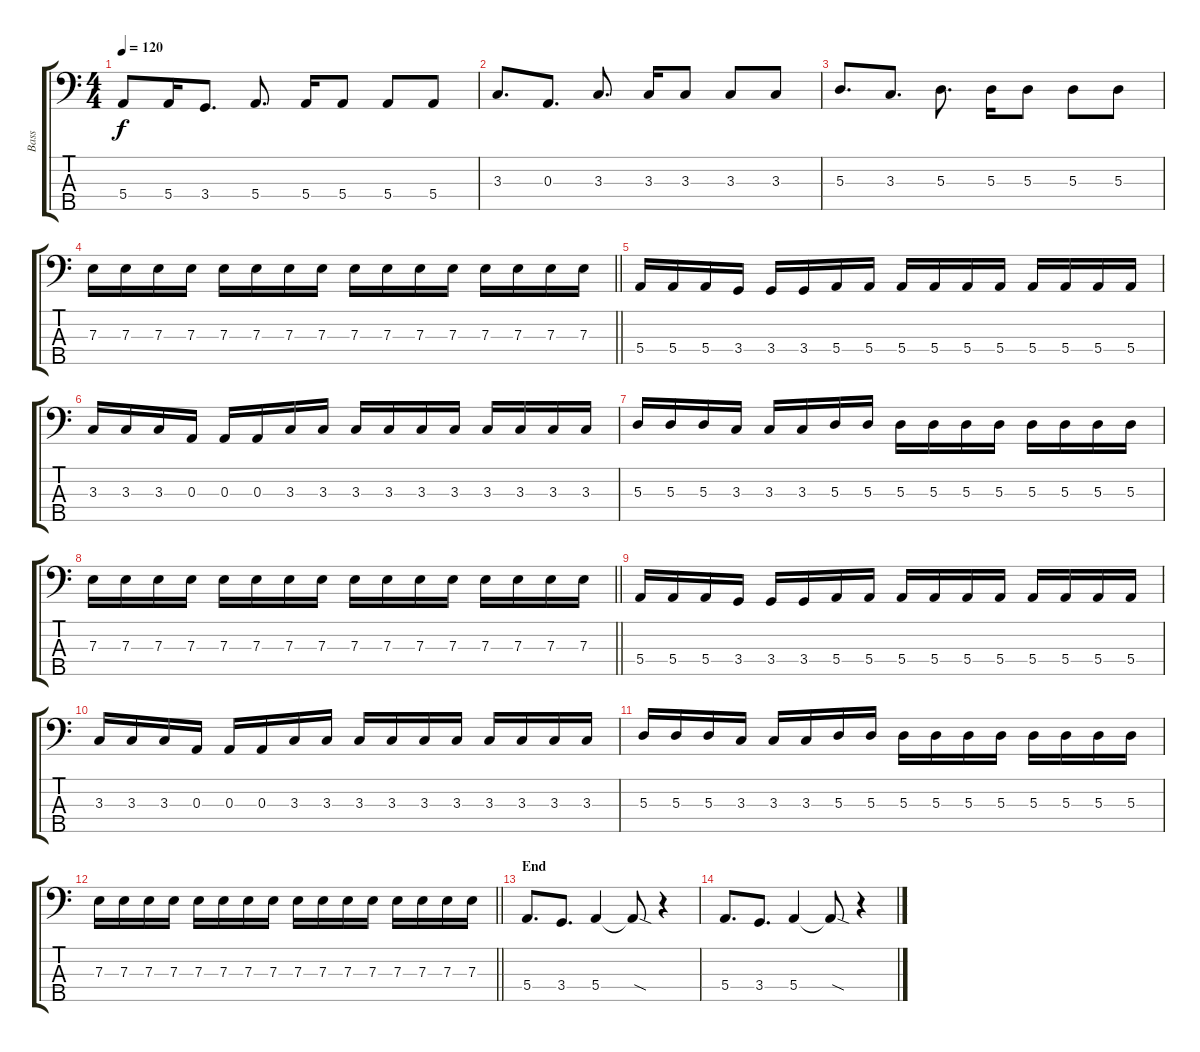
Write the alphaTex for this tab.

\track ("Bass" "Bass") {instrument electricbassfinger}
\staff {score tabs}
\tuning (G2 D2 A1 E1 B0) {hide}
\ts (4 4)
\section ("" "")
\tempo 120
\clef f4
\ks c
5.4.8{dy f} 5.4.16 3.4.8{d} 5.4.8{d} 5.4.16 5.4.8 5.4.8 5.4.8 |
3.3.8{d} 0.3.8{d} 3.3.8{d} 3.3.16 3.3.8 3.3.8 3.3.8 |
5.3.8{d} 3.3.8{d} 5.3.8{d} 5.3.16 5.3.8 5.3.8 5.3.8 |
\barLineRight lightlight
7.3.16 7.3.16 7.3.16 7.3.16 7.3.16 7.3.16 7.3.16 7.3.16 7.3.16 7.3.16 7.3.16 7.3.16 7.3.16 7.3.16 7.3.16 7.3.16 |
\section ("" "")
5.4.16 5.4.16 5.4.16 3.4.16 3.4.16 3.4.16 5.4.16 5.4.16 5.4.16 5.4.16 5.4.16 5.4.16 5.4.16 5.4.16 5.4.16 5.4.16 |
3.3.16 3.3.16 3.3.16 0.3.16 0.3.16 0.3.16 3.3.16 3.3.16 3.3.16 3.3.16 3.3.16 3.3.16 3.3.16 3.3.16 3.3.16 3.3.16 |
5.3.16 5.3.16 5.3.16 3.3.16 3.3.16 3.3.16 5.3.16 5.3.16 5.3.16 5.3.16 5.3.16 5.3.16 5.3.16 5.3.16 5.3.16 5.3.16 |
\barLineRight lightlight
7.3.16 7.3.16 7.3.16 7.3.16 7.3.16 7.3.16 7.3.16 7.3.16 7.3.16 7.3.16 7.3.16 7.3.16 7.3.16 7.3.16 7.3.16 7.3.16 |
\section ("" "")
5.4.16 5.4.16 5.4.16 3.4.16 3.4.16 3.4.16 5.4.16 5.4.16 5.4.16 5.4.16 5.4.16 5.4.16 5.4.16 5.4.16 5.4.16 5.4.16 |
3.3.16 3.3.16 3.3.16 0.3.16 0.3.16 0.3.16 3.3.16 3.3.16 3.3.16 3.3.16 3.3.16 3.3.16 3.3.16 3.3.16 3.3.16 3.3.16 |
5.3.16 5.3.16 5.3.16 3.3.16 3.3.16 3.3.16 5.3.16 5.3.16 5.3.16 5.3.16 5.3.16 5.3.16 5.3.16 5.3.16 5.3.16 5.3.16 |
\barLineRight lightlight
7.3.16 7.3.16 7.3.16 7.3.16 7.3.16 7.3.16 7.3.16 7.3.16 7.3.16 7.3.16 7.3.16 7.3.16 7.3.16 7.3.16 7.3.16 7.3.16 |
\section ("" "End")
5.4.8{d} 3.4.8{d} 5.4.4 5.4{sod t}.8 r.4 |
5.4.8{d} 3.4.8{d} 5.4.4 5.4{sod t}.8 r.4
